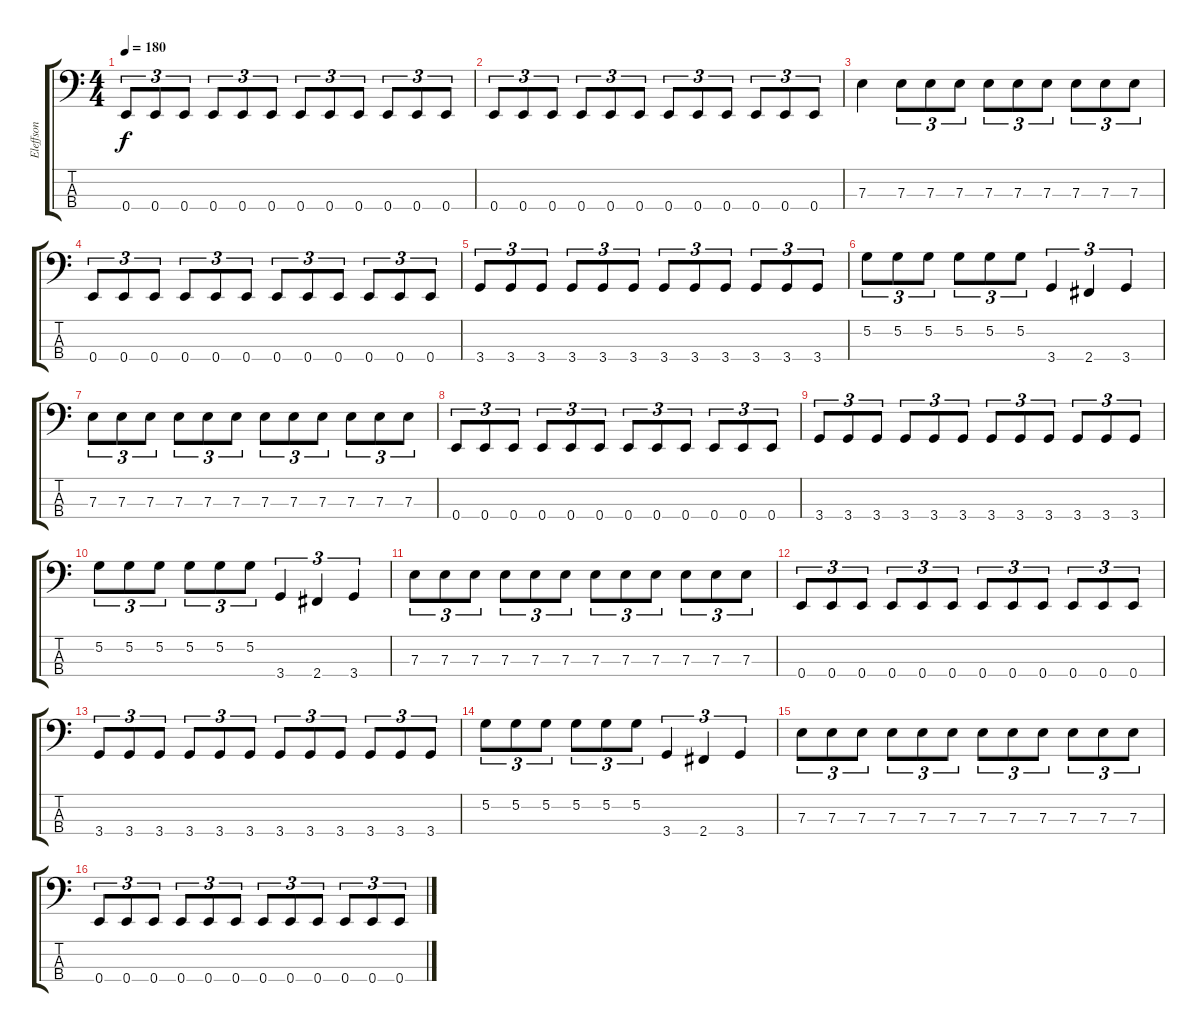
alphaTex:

\track ("Eleffson" "Eleffson") {instrument electricbassfinger}
\staff {score tabs}
\tuning (G2 D2 A1 E1) {hide}
\ts (4 4)
\tempo 180
\clef f4
\ks c
0.4.8{tu (3 2) dy f} 0.4.8{tu (3 2)} 0.4.8{tu (3 2)} 0.4.8{tu (3 2)} 0.4.8{tu (3 2)} 0.4.8{tu (3 2)} 0.4.8{tu (3 2)} 0.4.8{tu (3 2)} 0.4.8{tu (3 2)} 0.4.8{tu (3 2)} 0.4.8{tu (3 2)} 0.4.8{tu (3 2)} |
0.4.8{tu (3 2)} 0.4.8{tu (3 2)} 0.4.8{tu (3 2)} 0.4.8{tu (3 2)} 0.4.8{tu (3 2)} 0.4.8{tu (3 2)} 0.4.8{tu (3 2)} 0.4.8{tu (3 2)} 0.4.8{tu (3 2)} 0.4.8{tu (3 2)} 0.4.8{tu (3 2)} 0.4.8{tu (3 2)} |
7.3.4 7.3.8{tu (3 2)} 7.3.8{tu (3 2)} 7.3.8{tu (3 2)} 7.3.8{tu (3 2)} 7.3.8{tu (3 2)} 7.3.8{tu (3 2)} 7.3.8{tu (3 2)} 7.3.8{tu (3 2)} 7.3.8{tu (3 2)} |
0.4.8{tu (3 2)} 0.4.8{tu (3 2)} 0.4.8{tu (3 2)} 0.4.8{tu (3 2)} 0.4.8{tu (3 2)} 0.4.8{tu (3 2)} 0.4.8{tu (3 2)} 0.4.8{tu (3 2)} 0.4.8{tu (3 2)} 0.4.8{tu (3 2)} 0.4.8{tu (3 2)} 0.4.8{tu (3 2)} |
3.4.8{tu (3 2)} 3.4.8{tu (3 2)} 3.4.8{tu (3 2)} 3.4.8{tu (3 2)} 3.4.8{tu (3 2)} 3.4.8{tu (3 2)} 3.4.8{tu (3 2)} 3.4.8{tu (3 2)} 3.4.8{tu (3 2)} 3.4.8{tu (3 2)} 3.4.8{tu (3 2)} 3.4.8{tu (3 2)} |
5.2.8{tu (3 2)} 5.2.8{tu (3 2)} 5.2.8{tu (3 2)} 5.2.8{tu (3 2)} 5.2.8{tu (3 2)} 5.2.8{tu (3 2)} 3.4.4{tu (3 2)} 2.4.4{tu (3 2)} 3.4.4{tu (3 2)} |
7.3.8{tu (3 2)} 7.3.8{tu (3 2)} 7.3.8{tu (3 2)} 7.3.8{tu (3 2)} 7.3.8{tu (3 2)} 7.3.8{tu (3 2)} 7.3.8{tu (3 2)} 7.3.8{tu (3 2)} 7.3.8{tu (3 2)} 7.3.8{tu (3 2)} 7.3.8{tu (3 2)} 7.3.8{tu (3 2)} |
0.4.8{tu (3 2)} 0.4.8{tu (3 2)} 0.4.8{tu (3 2)} 0.4.8{tu (3 2)} 0.4.8{tu (3 2)} 0.4.8{tu (3 2)} 0.4.8{tu (3 2)} 0.4.8{tu (3 2)} 0.4.8{tu (3 2)} 0.4.8{tu (3 2)} 0.4.8{tu (3 2)} 0.4.8{tu (3 2)} |
3.4.8{tu (3 2)} 3.4.8{tu (3 2)} 3.4.8{tu (3 2)} 3.4.8{tu (3 2)} 3.4.8{tu (3 2)} 3.4.8{tu (3 2)} 3.4.8{tu (3 2)} 3.4.8{tu (3 2)} 3.4.8{tu (3 2)} 3.4.8{tu (3 2)} 3.4.8{tu (3 2)} 3.4.8{tu (3 2)} |
5.2.8{tu (3 2)} 5.2.8{tu (3 2)} 5.2.8{tu (3 2)} 5.2.8{tu (3 2)} 5.2.8{tu (3 2)} 5.2.8{tu (3 2)} 3.4.4{tu (3 2)} 2.4.4{tu (3 2)} 3.4.4{tu (3 2)} |
7.3.8{tu (3 2)} 7.3.8{tu (3 2)} 7.3.8{tu (3 2)} 7.3.8{tu (3 2)} 7.3.8{tu (3 2)} 7.3.8{tu (3 2)} 7.3.8{tu (3 2)} 7.3.8{tu (3 2)} 7.3.8{tu (3 2)} 7.3.8{tu (3 2)} 7.3.8{tu (3 2)} 7.3.8{tu (3 2)} |
0.4.8{tu (3 2)} 0.4.8{tu (3 2)} 0.4.8{tu (3 2)} 0.4.8{tu (3 2)} 0.4.8{tu (3 2)} 0.4.8{tu (3 2)} 0.4.8{tu (3 2)} 0.4.8{tu (3 2)} 0.4.8{tu (3 2)} 0.4.8{tu (3 2)} 0.4.8{tu (3 2)} 0.4.8{tu (3 2)} |
3.4.8{tu (3 2)} 3.4.8{tu (3 2)} 3.4.8{tu (3 2)} 3.4.8{tu (3 2)} 3.4.8{tu (3 2)} 3.4.8{tu (3 2)} 3.4.8{tu (3 2)} 3.4.8{tu (3 2)} 3.4.8{tu (3 2)} 3.4.8{tu (3 2)} 3.4.8{tu (3 2)} 3.4.8{tu (3 2)} |
5.2.8{tu (3 2)} 5.2.8{tu (3 2)} 5.2.8{tu (3 2)} 5.2.8{tu (3 2)} 5.2.8{tu (3 2)} 5.2.8{tu (3 2)} 3.4.4{tu (3 2)} 2.4.4{tu (3 2)} 3.4.4{tu (3 2)} |
7.3.8{tu (3 2)} 7.3.8{tu (3 2)} 7.3.8{tu (3 2)} 7.3.8{tu (3 2)} 7.3.8{tu (3 2)} 7.3.8{tu (3 2)} 7.3.8{tu (3 2)} 7.3.8{tu (3 2)} 7.3.8{tu (3 2)} 7.3.8{tu (3 2)} 7.3.8{tu (3 2)} 7.3.8{tu (3 2)} |
0.4.8{tu (3 2)} 0.4.8{tu (3 2)} 0.4.8{tu (3 2)} 0.4.8{tu (3 2)} 0.4.8{tu (3 2)} 0.4.8{tu (3 2)} 0.4.8{tu (3 2)} 0.4.8{tu (3 2)} 0.4.8{tu (3 2)} 0.4.8{tu (3 2)} 0.4.8{tu (3 2)} 0.4.8{tu (3 2)}
